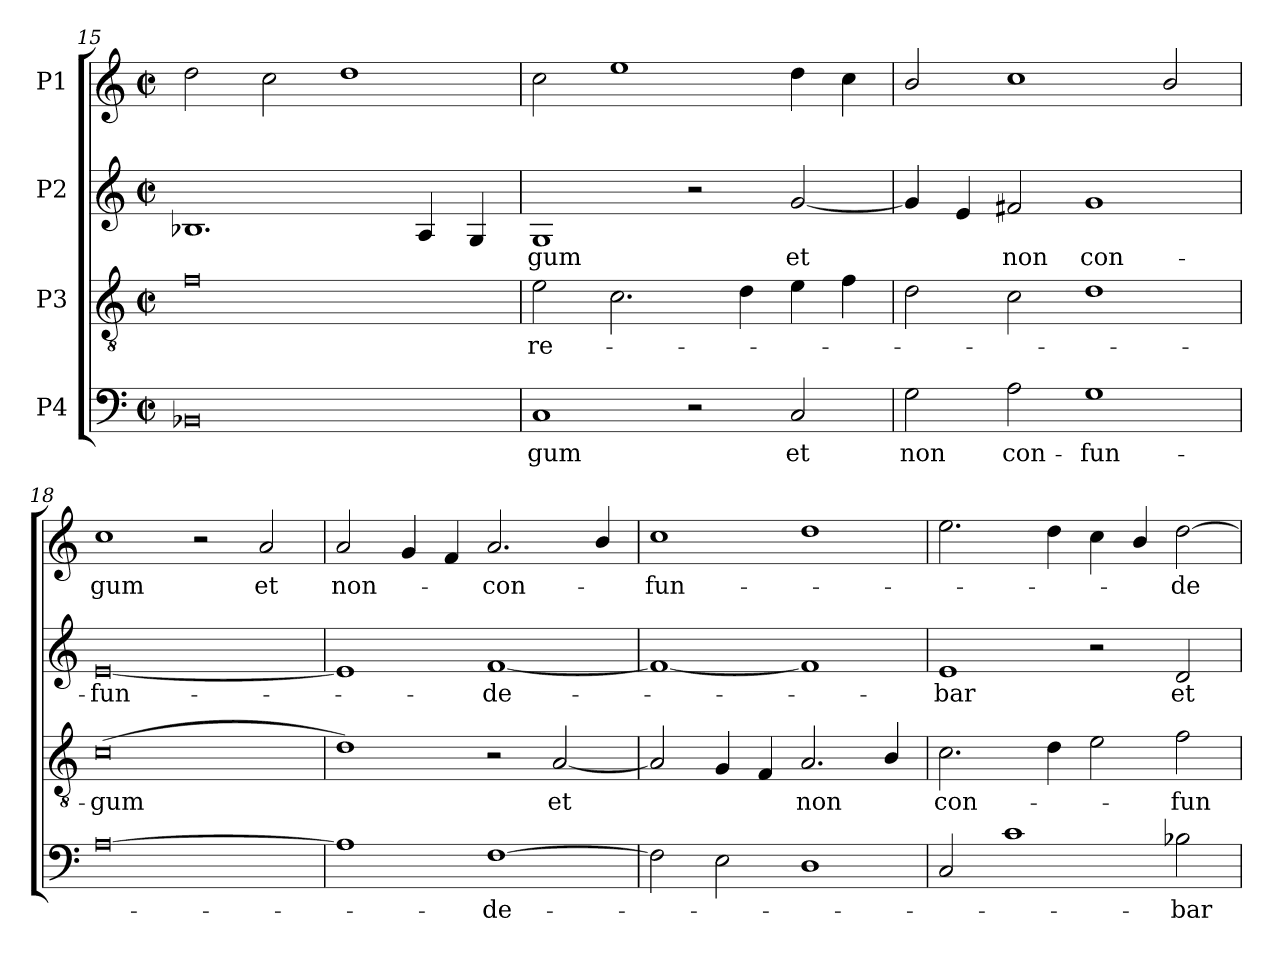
**kern	**text	**kern	**text	**kern	**text	**kern	**text
*part4	*part4	*part3	*part3	*part2	*part2	*part1	*part1
*staff4	*staff4	*staff3	*staff3	*staff2	*staff2	*staff1	*staff1
*I"P4	*	*I"P3	*	*I"P2	*	*I"P1	*
*clefF4	*	*clefGv2	*	*clefG2	*	*clefG2	*
*	*	*ITrd7c12	*	*	*	*	*
*k[]	*	*k[]	*	*k[]	*	*k[]	*
*C:	*	*C:	*	*C:	*	*C:	*
*M2/2	*	*M2/2	*	*M2/2	*	*M2/2	*
*met(c|)	*	*met(c|)	*	*met(c|)	*	*met(c|)	*
=15	=15	=15	=15	=15	=15	=15	=15
0BB-Xi	.	0Fi	.	1.B-Xi	.	2ddi\	.
.	.	.	.	.	.	2cci\	.
.	.	.	.	.	.	1ddi	.
.	.	.	.	4Ai/	.	.	.
.	.	.	.	4Gi/	.	.	.
=16	=16	=16	=16	=16	=16	=16	=16
!	!LO:LY:b:color=#000000	!	!	!	!	!	!
!	!	!	!LO:LY:b:color=#000000	!	!	!	!
!	!	!	!	!	!LO:LY:b:color=#000000	!	!
1Ci	-gum	2Ei\	re-	1Gi	-gum	2cci\	.
.	.	2.Ci\	.	.	.	1eei	.
2r	.	.	.	2r	.	.	.
.	.	4Di\	.	.	.	.	.
!	!LO:LY:b:color=#000000	!	!	!	!	!	!
!	!	!	!	!	!LO:LY:b:color=#000000	!	!
2Ci/	et	4Ei\	.	[2gi/	et	4ddi\	.
.	.	4Fi\	.	.	.	4cci\	.
!!LO:PB:g=z
=17	=17	=17	=17	=17	=17	=17	=17
!	!LO:LY:b:color=#000000	!	!	!	!	!	!
2Gi\	non	2Di\	.	4gi/]	.	2bi/	.
.	.	.	.	4ei/	.	.	.
!	!LO:LY:b:color=#000000	!	!	!	!	!	!
!	!	!	!	!	!LO:LY:b:color=#000000	!	!
2Ai\	con-	2Ci\	.	2f#Xi/	non	1cci	.
!	!LO:LY:b:color=#000000	!	!	!	!	!	!
!	!	!	!	!	!LO:LY:b:color=#000000	!	!
1Gi	-fun-	1Di	.	1gi	con-	.	.
.	.	.	.	.	.	2bi/	.
=18	=18	=18	=18	=18	=18	=18	=18
!	!	!	!LO:LY:b:color=#000000	!	!	!	!
!	!	!	!	!	!LO:LY:b:color=#000000	!	!
!	!	!	!	!	!	!	!LO:LY:b:color=#000000
[0Ai	.	(0Ci	-gum	[0ei	-fun-	1cci	-gum
.	.	.	.	.	.	2r	.
!	!	!	!	!	!	!	!LO:LY:b:color=#000000
.	.	.	.	.	.	2ai/	et
=19	=19	=19	=19	=19	=19	=19	=19
!	!	!	!	!	!	!	!LO:LY:b:color=#000000
1Ai]	.	1Di)	.	1ei]	.	2ai/	non-
.	.	.	.	.	.	4gi/	.
.	.	.	.	.	.	4fi/	.
!	!LO:LY:b:color=#000000	!	!	!	!	!	!
!	!	!	!	!	!LO:LY:b:color=#000000	!	!
!	!	!	!	!	!	!	!LO:LY:b:color=#000000
[1Fi	-de-	2r	.	[1fi	-de-	2.ai/	-con-
!	!	!	!LO:LY:b:color=#000000	!	!	!	!
.	.	[2AAi/	et	.	.	.	.
.	.	.	.	.	.	4bi/	.
=20	=20	=20	=20	=20	=20	=20	=20
!	!	!	!	!	!	!	!LO:LY:b:color=#000000
2Fi\]	.	2AAi/]	.	1fi_	.	1cci	-fun-
2Ei\	.	4GGi/	.	.	.	.	.
.	.	4FFi/	.	.	.	.	.
!	!	!	!LO:LY:b:color=#000000	!	!	!	!
1Di	.	2.AAi/	non	1fi]	.	1ddi	.
.	.	4BBi/	.	.	.	.	.
!!LO:LB:g=z
=21	=21	=21	=21	=21	=21	=21	=21
!	!	!	!LO:LY:b:color=#000000	!	!	!	!
!	!	!	!	!	!LO:LY:b:color=#000000	!	!
2Ci/	.	2.Ci\	con-	1ei	-bar	2.eei\	.
1ci	.	.	.	.	.	.	.
.	.	4Di\	.	.	.	4ddi\	.
.	.	2Ei\	.	2r	.	4cci\	.
.	.	.	.	.	.	4bi/	.
!	!LO:LY:b:color=#000000	!	!	!	!	!	!
!	!	!	!LO:LY:b:color=#000000	!	!	!	!
!	!	!	!	!	!LO:LY:b:color=#000000	!	!
!	!	!	!	!	!	!	!LO:LY:b:color=#000000
2B-Xi\	-bar	2Fi\	-fun-	2di/	et	[2ddi\	-de-
=	=	=	=	=	=	=	=
*-	*-	*-	*-	*-	*-	*-	*-
